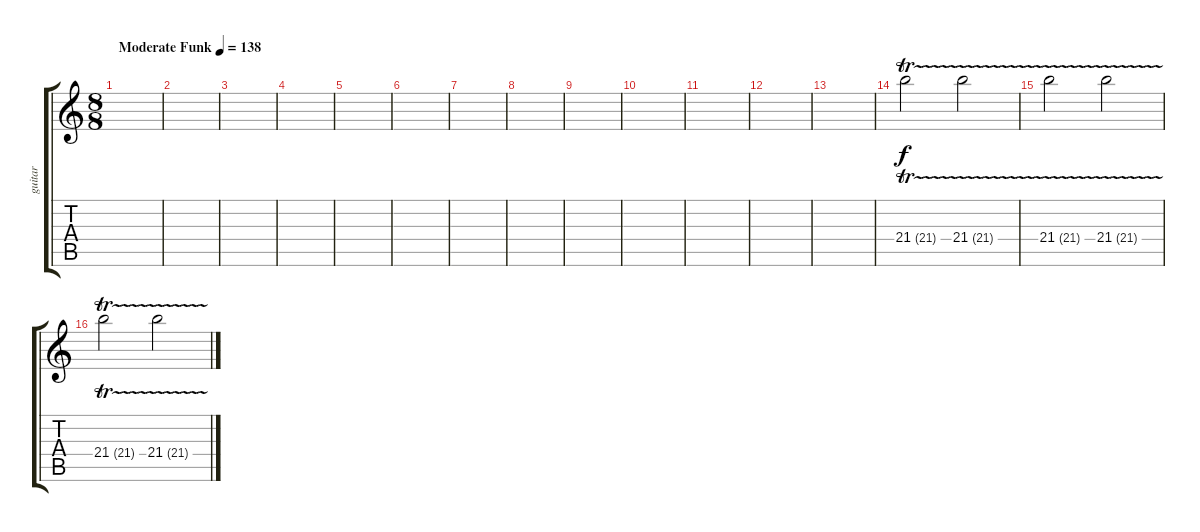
\track ("guitar" "guitar") {instrument electricguitarclean}
\staff {score tabs}
\tuning (E4 B3 G3 D3 A2 E2) {hide}
\ts (8 8)
\tempo (138 "Moderate Funk")
\clef g2
\ks c
|
|
|
|
|
|
|
|
|
|
|
|
|
21.4{tr (21 16)}.2 21.4{tr (21 16)}.2 |
21.4{tr (21 16)}.2 21.4{tr (21 16)}.2 |
21.4{tr (21 16)}.2 21.4{tr (21 16)}.2
